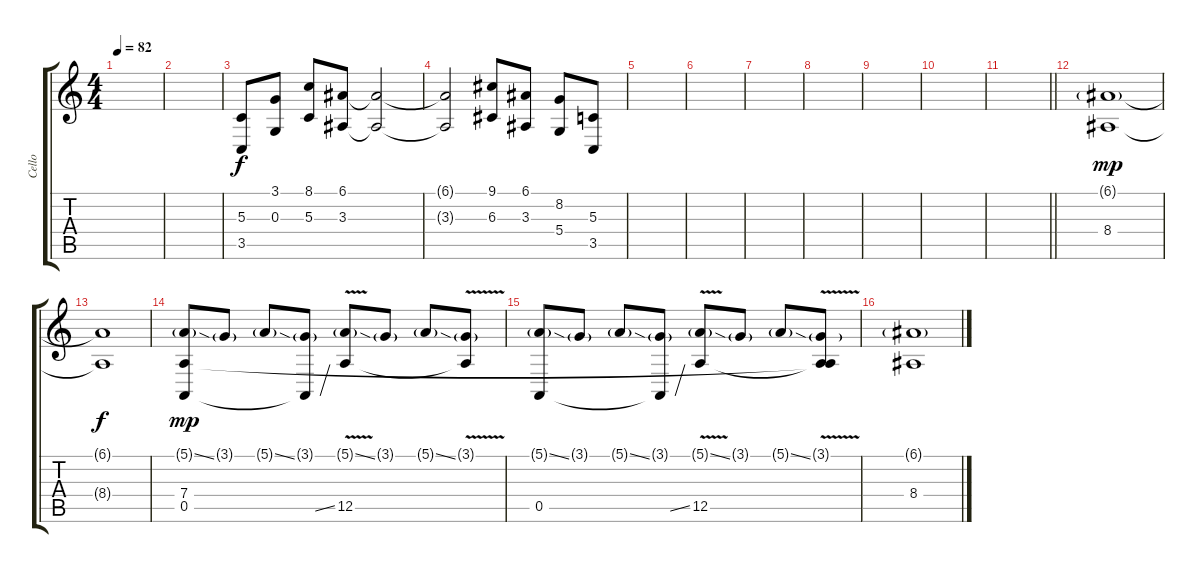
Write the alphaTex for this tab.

\track ("Cello" "Cello") {instrument cello}
\staff {score tabs}
\tuning (E4 B3 G3 D3 A2 E2) {hide}
\ts (4 4)
\tempo 82
\clef g2
\ks c
|
|
(5.3 3.5).8 (3.1 0.3).8 (8.1 5.3).8 (6.1 3.3).8 (6.1{t} 3.3{t}).2 |
(6.1{t} 3.3{t}).2 (9.1 6.3).8 (6.1 3.3).8 (8.2 5.4).8 (5.3 3.5).8 |
|
|
|
|
|
|
\barLineRight lightlight
|
(6.1{g} 8.4).1{dy mp} |
(6.1{t} 8.4{t}).1{dy f} |
(5.1{ss g} 7.4 0.5).8{dy mp} 3.1{g}.8 5.1{ss g}.8 (3.1{g} 0.5{ss t}).8 (5.1{ss g} 12.5{v}).8 3.1{g}.8 5.1{ss g}.8 (3.1{g} 12.5{t}).8 |
(5.1{ss g} 0.5).8 3.1{g}.8 5.1{ss g}.8 (3.1{g} 0.5{ss t}).8 (5.1{ss g} 12.5{v}).8 3.1{g}.8 5.1{ss g}.8 (3.1{g} 7.4{t} 12.5{t}).8 |
(6.1{g} 8.4).1
